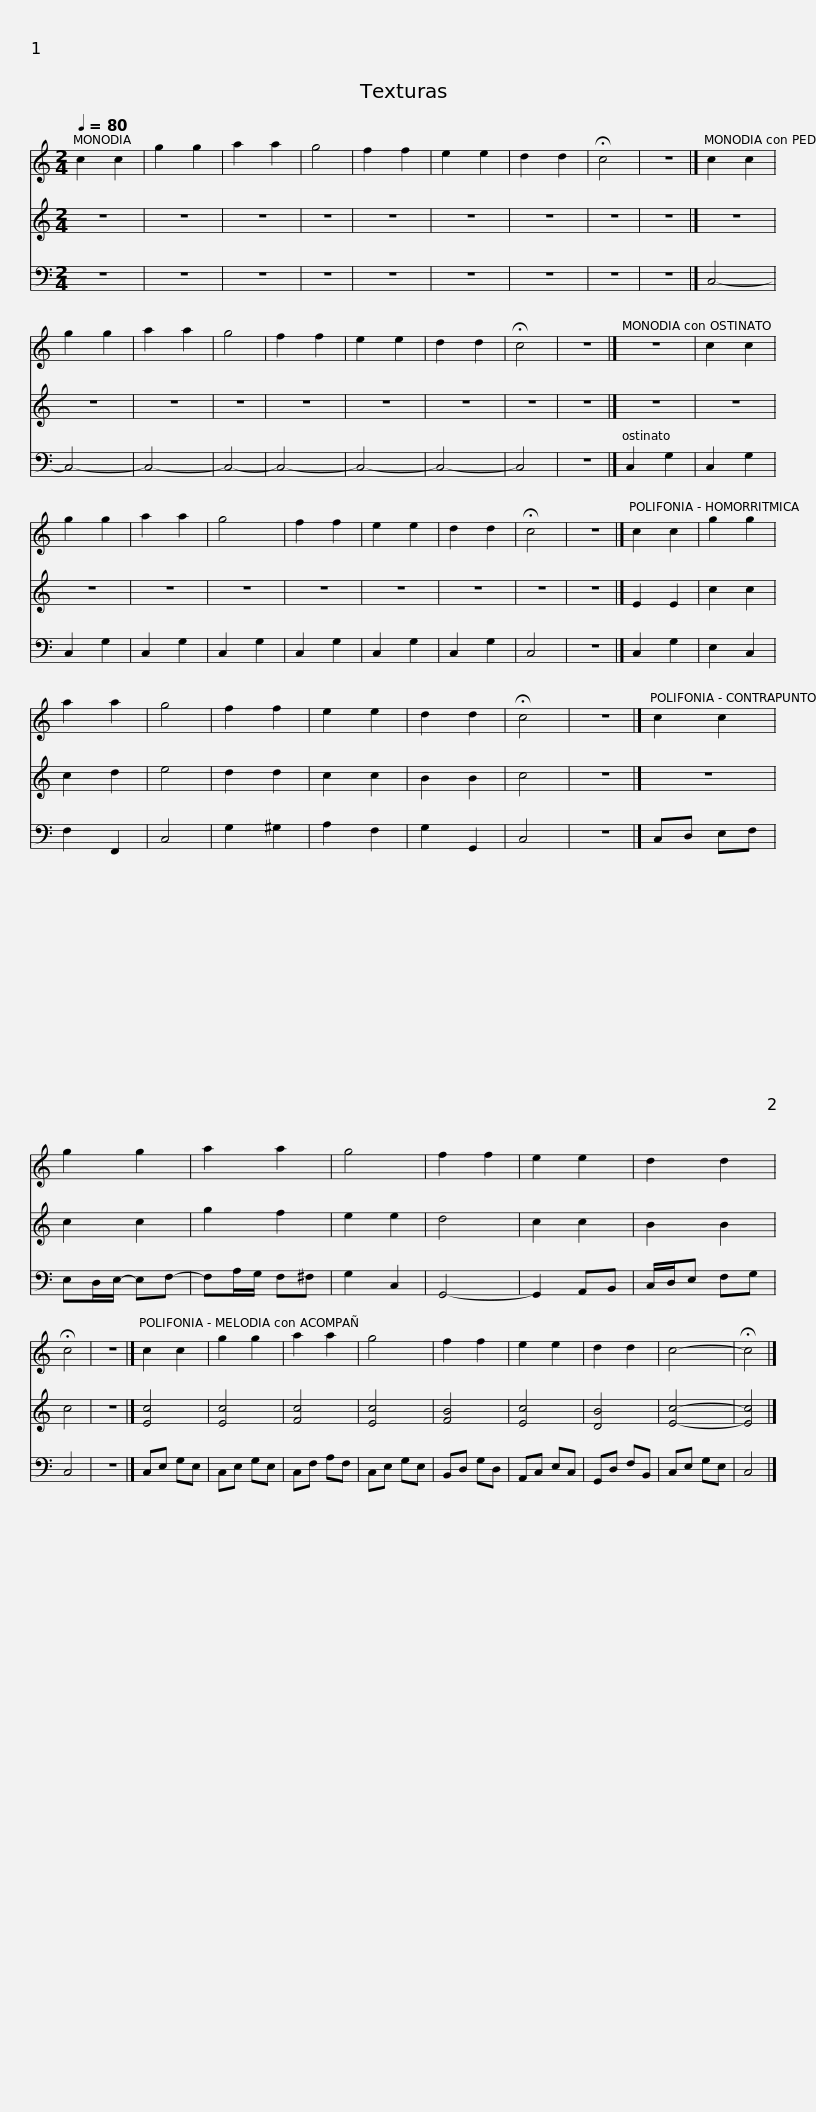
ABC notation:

X:1
%%score 1 2 3
L:1/8
Q:1/4=80
M:2/4
I:linebreak $
K:C
V:1 treble
V:2 treble
V:3 bass
V:1
 c2 c2 | g2 g2 | a2 a2 | g4 | f2 f2 | %5
 e2 e2 | d2 d2 | !fermata!c4 | z4 |]$ c2 c2 | %10
 g2 g2 | a2 a2 | g4 | f2 f2 | e2 e2 | %15
 d2 d2 | !fermata!c4 | z4 |]$ z4 | c2 c2 | %20
 g2 g2 | a2 a2 | g4 | f2 f2 | e2 e2 | %25
 d2 d2 | !fermata!c4 | z4 |]$ c2 c2 | g2 g2 | %30
 a2 a2 | g4 | f2 f2 | e2 e2 | d2 d2 | %35
 !fermata!c4 | z4 |]$ c2 c2 | g2 g2 | a2 a2 | %40
 g4 | f2 f2 | e2 e2 | d2 d2 | !fermata!c4 | %45
 z4 |]$ c2 c2 | g2 g2 | a2 a2 | g4 | %50
 f2 f2 | e2 e2 | d2 d2 | c4- | !fermata!c4 |] %55
V:2
 z4 | z4 | z4 | z4 | z4 | %5
 z4 | z4 | z4 | z4 |]$ z4 | %10
 z4 | z4 | z4 | z4 | z4 | %15
 z4 | z4 | z4 |]$ z4 | z4 | %20
 z4 | z4 | z4 | z4 | z4 | %25
 z4 | z4 | z4 |]$ E2 E2 | c2 c2 | %30
 c2 d2 | e4 | d2 d2 | c2 c2 | B2 B2 | %35
 c4 | z4 |]$ z4 | c2 c2 | g2 f2 | %40
 e2 e2 | d4 | c2 c2 | B2 B2 | c4 | %45
 z4 |]$ [Ec]4 | [Ec]4 | [Fc]4 | [Ec]4 | %50
 [FB]4 | [Ec]4 | [DB]4 | [Ec]4- | [Ec]4 |] %55
V:3
 z4 | z4 | z4 | z4 | z4 | %5
 z4 | z4 | z4 | z4 |]$ C,4- | %10
 C,4- | C,4- | C,4- | C,4- | C,4- | %15
 C,4- | C,4 | z4 |]$ C,2 G,2 | C,2 G,2 | %20
 C,2 G,2 | C,2 G,2 | C,2 G,2 | C,2 G,2 | C,2 G,2 | %25
 C,2 G,2 | C,4 | z4 |]$ C,2 G,2 | E,2 C,2 | %30
 F,2 F,,2 | C,4 | G,2 ^G,2 | A,2 F,2 | G,2 G,,2 | %35
 C,4 | z4 |]$ C,D, E,F, | E,D,/E,/- E,F,- | F,A,/G,/ F,^F, | %40
 G,2 C,2 | G,,4- | G,,2 A,,B,, | C,/D,/E, F,G, | C,4 | %45
 z4 |]$ C,E, G,E, | C,E, G,E, | C,F, A,F, | C,E, G,E, | %50
 B,,D, G,D, | A,,C, E,C, | G,,D, F,B,, | C,E, G,E, | C,4 |] %55
